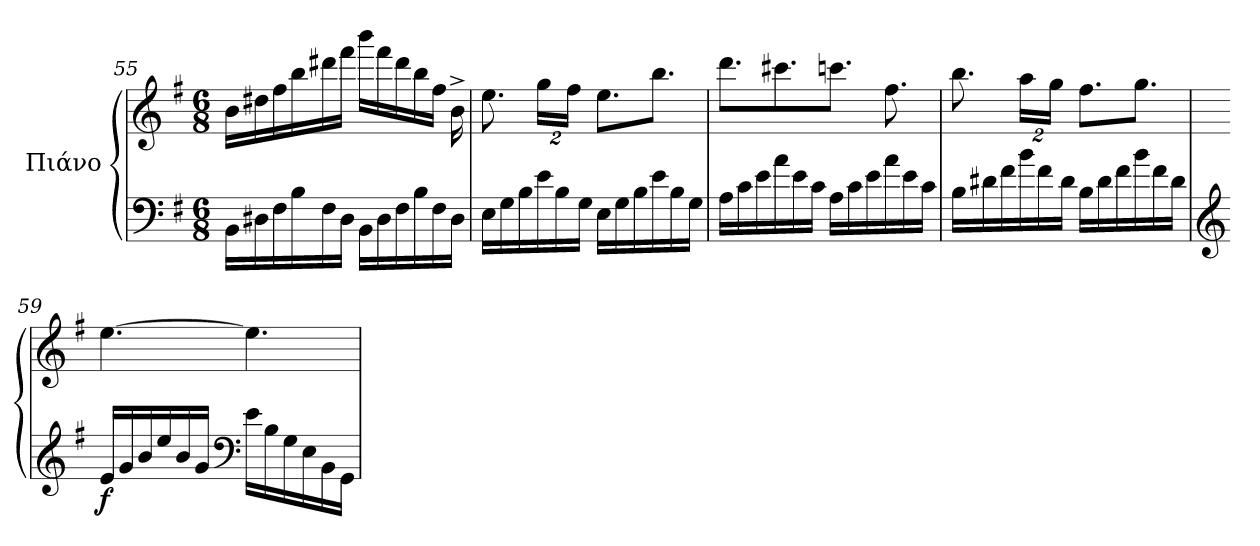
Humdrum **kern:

**kern	**kern	**dynam
*part1	*part1	*part1
*staff2	*staff1	*staff1/2
*I"Πιάνο	*	*
!!LO:LB:g=z
*clefF4	*clefG2	*
*k[f#]	*k[f#]	*
*M6/8	*M6/8	*
=55	=55	=55
16BB\LL	16b\LL	.
16D#X\	16dd#X\	.
16F#\	16ff#\	.
16B\	16bb\	.
16F#\	16ddd#X\	.
16D#\JJ	16fff#\JJ	.
16BB\LL	16bbb\LL	.
16D#\	16fff#\	.
16F#\	16ddd#\	.
16B\	16bb\	.
16F#\	16ff#\JJ	.
16D#\JJ	16b^\	.
=56	=56	=56
16E\LL	8.ee\	.
16G\	.	.
16B\	.	.
*	*Xbrackettup	*
16e\	32%3gg\LL	.
16B\	.	.
.	32%3ff#\JJ	.
16G\JJ	.	.
16E\LL	8.ee\L	.
16G\	.	.
16B\	.	.
16e\	8.bb\J	.
16B\	.	.
16G\JJ	.	.
!!LO:LB:g=z
=57	=57	=57
16A\LL	8.ddd\L	.
16c\	.	.
16e\	.	.
16a\	8.ccc#X\	.
16e\	.	.
16c\JJ	.	.
16A\LL	8.cccn\J	.
16c\	.	.
16e\	.	.
16a\	8.ff#\	.
16e\	.	.
16c\JJ	.	.
=58	=58	=58
16B\LL	8.bb\	.
16d#X\	.	.
16f#\	.	.
16b\	32%3aa\LL	.
16f#\	.	.
.	32%3gg\JJ	.
16d#\JJ	.	.
16B\LL	8.ff#\L	.
16d#\	.	.
16f#\	.	.
16b\	8.gg\J	.
16f#\	.	.
16d#\JJ	.	.
!!LO:LB:g=z
=59	=59	=59
*clefG2	*	*
!	!	!LO:DY:b=2
16e/LL	[4.ee\	f
16g/	.	.
16b/	.	.
16ee/	.	.
16b/	.	.
16g/JJ	.	.
*clefF4	*	*
16e\LL	4.ee\]	.
16B\	.	.
16G\	.	.
16E\	.	.
16BB\	.	.
16GG\JJ	.	.
=	=	=
*-	*-	*-
